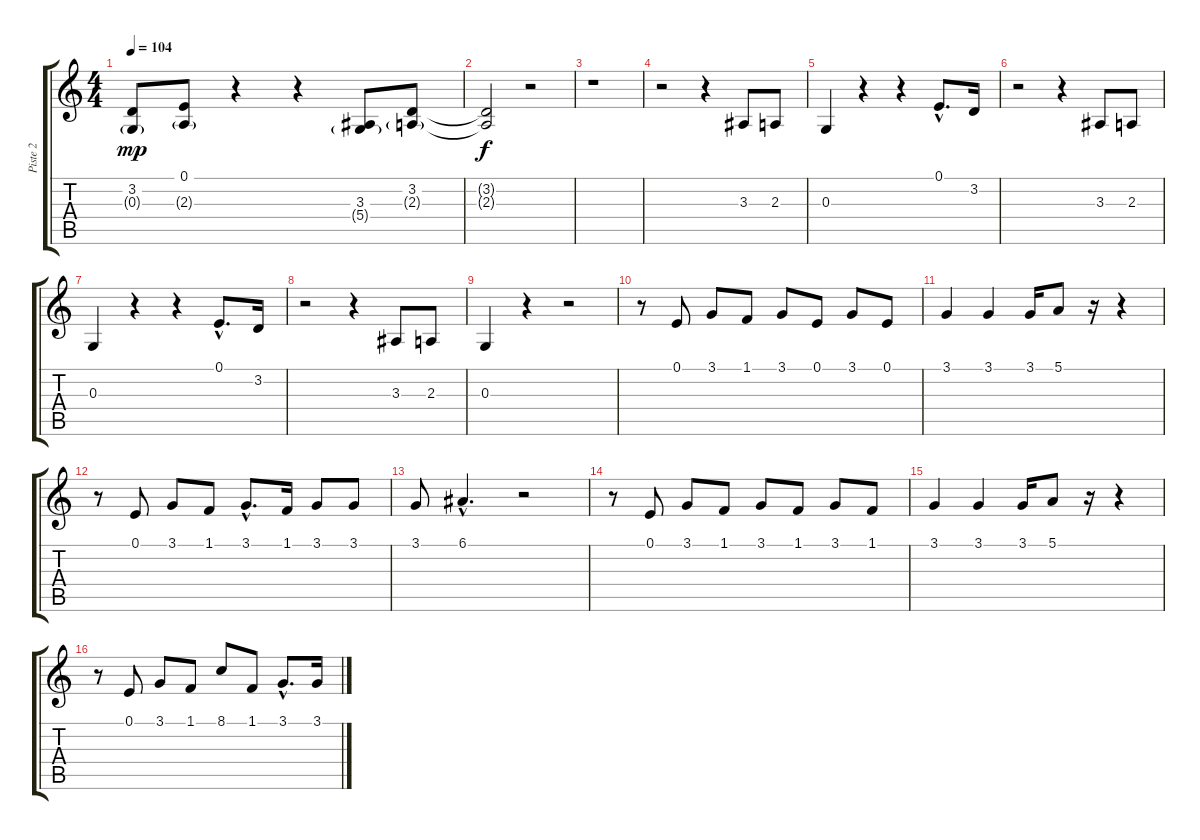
\track ("Piste 2" "Piste 2") {instrument harmonica}
\staff {score tabs}
\tuning (E4 B3 G3 D3 A2 E2) {hide}
\ts (4 4)
\tempo 104
\clef g2
\ks c
(3.2 0.3{g}).8{dy mp} (0.1 2.3{g}).8 r.4 r.4 (3.3 5.4{g}).8 (3.2 2.3{g}).8 |
(3.2{t} 2.3{t}).2{dy f} r.2 |
r.1 |
r.2 r.4 3.3.8 2.3.8 |
0.3.4 r.4 r.4 0.1{hac}.8{d} 3.2.16 |
r.2 r.4 3.3.8 2.3.8 |
0.3.4 r.4 r.4 0.1{hac}.8{d} 3.2.16 |
r.2 r.4 3.3.8 2.3.8 |
0.3.4 r.4 r.2 |
r.8 0.1.8 3.1.8 1.1.8 3.1.8 0.1.8 3.1.8 0.1.8 |
3.1.4 3.1.4 3.1.16 5.1.8 r.16 r.4 |
r.8 0.1.8 3.1.8 1.1.8 3.1{hac}.8{d} 1.1.16 3.1.8 3.1.8 |
3.1.8 6.1{hac}.4{d} r.2 |
r.8 0.1.8 3.1.8 1.1.8 3.1.8 1.1.8 3.1.8 1.1.8 |
3.1.4 3.1.4 3.1.16 5.1.8 r.16 r.4 |
r.8 0.1.8 3.1.8 1.1.8 8.1.8 1.1.8 3.1{hac}.8{d} 3.1.16
